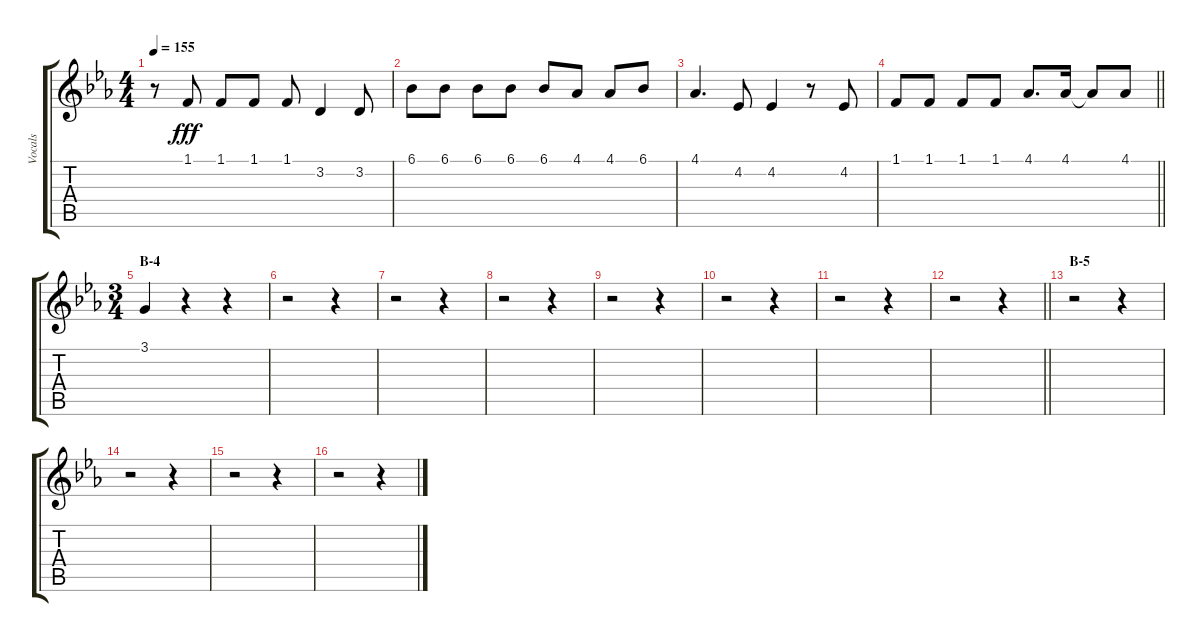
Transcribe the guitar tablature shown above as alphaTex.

\track ("Vocals" "Vocals") {instrument voiceoohs}
\staff {score tabs}
\tuning (E4 B3 G3 D3 A2 E2) {hide}
\ts (4 4)
\tempo 155
\clef g2
\ks eb
r.8{dy fff} 1.1.8 1.1.8 1.1.8 1.1.8 3.2.4 3.2.8 |
6.1.8 6.1.8 6.1.8 6.1.8 6.1.8 4.1.8 4.1.8 6.1.8 |
4.1.4{d} 4.2.8 4.2.4 r.8 4.2.8 |
\barLineRight lightlight
1.1.8 1.1.8 1.1.8 1.1.8 4.1.8{d} 4.1.16 4.1{t}.8 4.1.8 |
\ts (3 4)
\section ("" "B-4")
3.1.4 r.4 r.4 |
r.2 r.4 |
r.2 r.4 |
r.2 r.4 |
r.2 r.4 |
r.2 r.4 |
r.2 r.4 |
\barLineRight lightlight
r.2 r.4 |
\section ("" "B-5")
r.2 r.4 |
r.2 r.4 |
r.2 r.4 |
r.2 r.4
